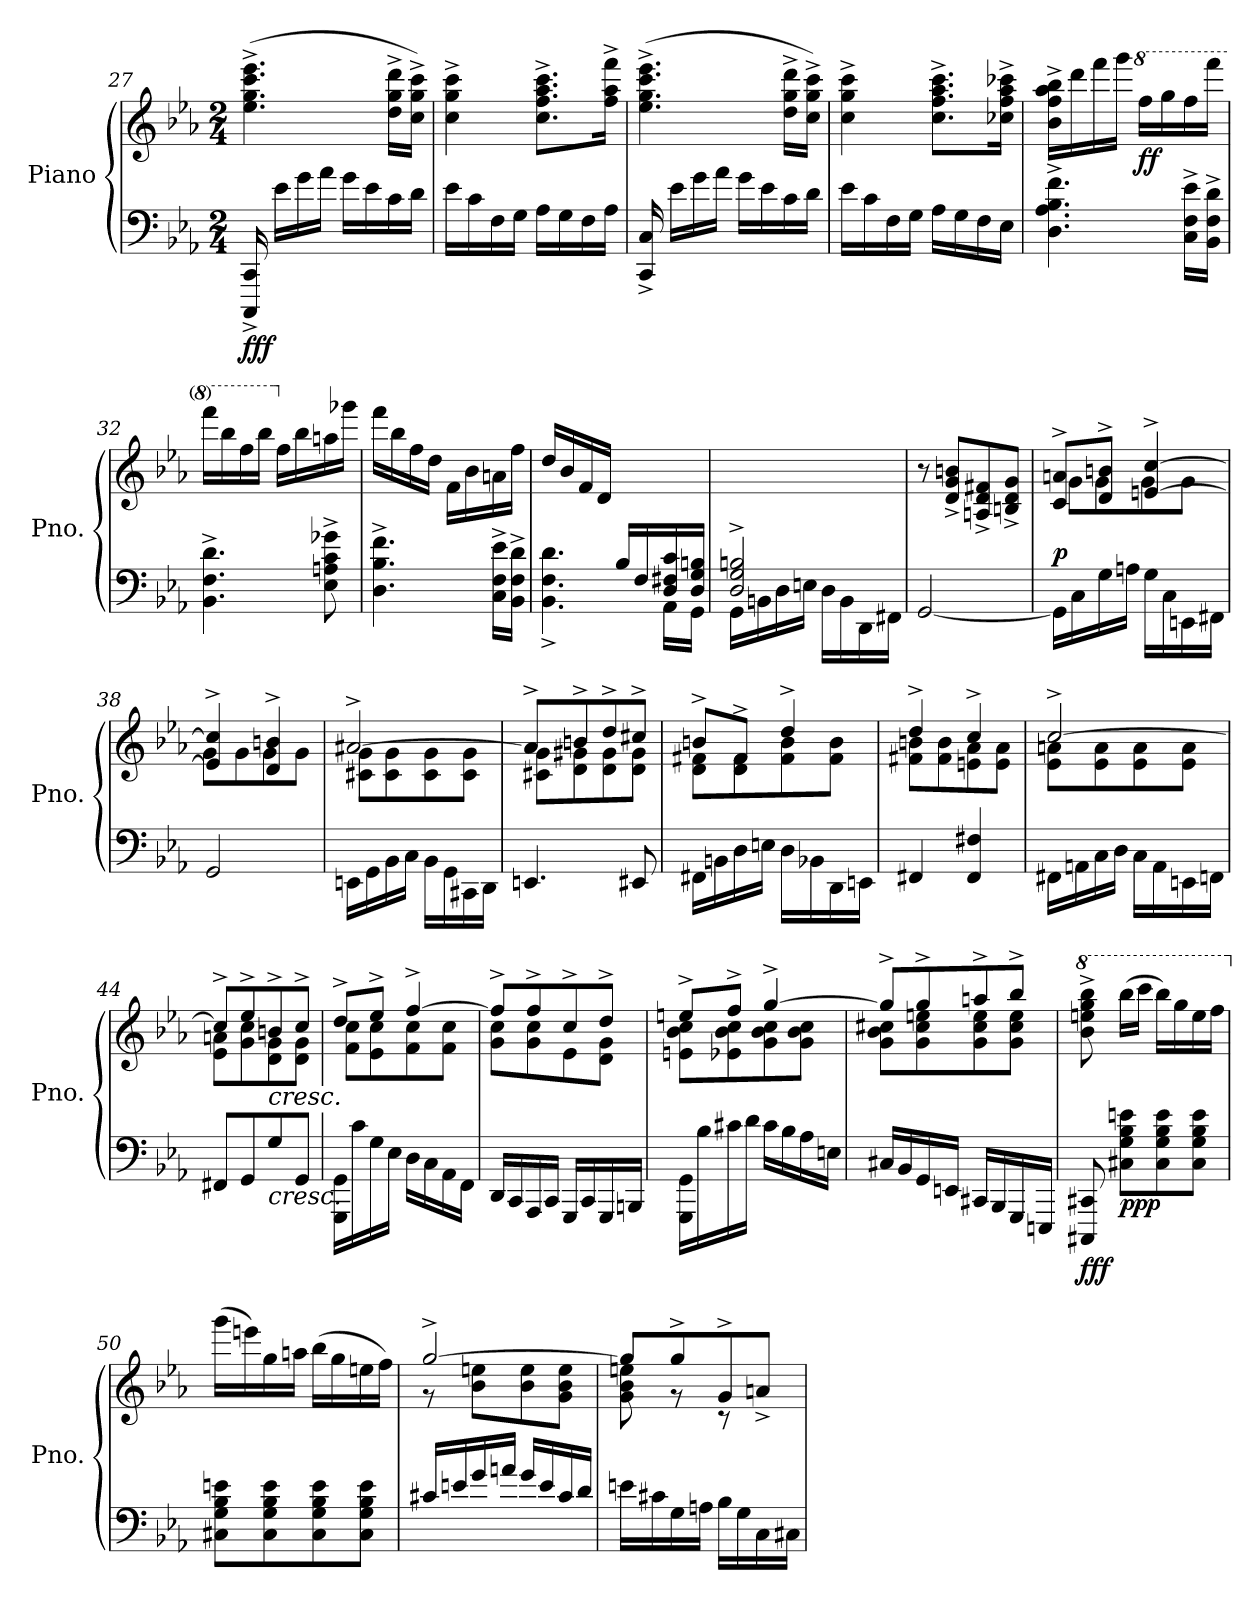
**kern	**kern	**dynam
*part1	*part1	*part1
*staff2	*staff1	*staff1/2
*I"Piano	*	*
*I'Pno.	*	*
*clefF4	*clefG2	*
*k[b-e-a-]	*k[b-e-a-]	*
*M2/4	*M2/4	*
=27	=27	=27
!	!	!LO:DY:b=2
!	!	!LO:DY:n=1:b
16CCC/^ 16CC/^	(>4.ee-\^ 4.gg\^ 4.ccc\^ 4.eee-\^	f ff
16e-\LL	.	.
16g\	.	.
16a-\JJ	.	.
16g\LL	.	.
16e-\	.	.
16c\	16dd\^ 16gg\^ 16ddd\^LL	.
16d\JJ	16cc\^ 16gg\^ 16ccc\^JJ)	.
=28	=28	=28
16e-\LL	4cc\^ 4gg\^ 4ccc\^	.
16c\	.	.
16F\	.	.
16G\JJ	.	.
16A-\LL	8.cc\^ 8.ff\^ 8.aa-\^ 8.ccc\^L	.
16G\	.	.
16F\	.	.
16A-\JJ	16ff\^ 16aa-\^ 16fff\^Jk	.
!!LO:PB:g=z
=29	=29	=29
16CC/^ 16C/^	(>4.ee-\^ 4.gg\^ 4.ccc\^ 4.eee-\^	.
16e-\LL	.	.
16g\	.	.
16a-\JJ	.	.
16g\LL	.	.
16e-\	.	.
16c\	16dd\^ 16gg\^ 16ddd\^LL	.
16d\JJ	16cc\^ 16gg\^ 16ccc\^JJ)	.
=30	=30	=30
16e-\LL	4cc\^ 4gg\^ 4ccc\^	.
16c\	.	.
16F\	.	.
16G\JJ	.	.
16A-\LL	8.cc\^ 8.ff\^ 8.aa-\^ 8.ccc\^L	.
16G\	.	.
16F\	.	.
16E-\JJ	16cc-X\^ 16ff\^ 16aa-\^ 16ccc-X\^Jk	.
=31	=31	=31
4.D\^ 4.A-\^ 4.B-\^ 4.f\^	16b-\^ 16ff\^ 16aa-\^ 16bb-\^LL	.
.	16ddd\	.
.	16fff\	.
.	16ggg\JJ	.
*	*8va	*
!	!	!LO:DY:b
.	16fff\LL	ff
.	16ggg\	.
16C\^ 16F\^ 16e-\^LL	16fff\	.
16BB-\^ 16F\^ 16d\^JJ	16ffff\JJ	.
=32	=32	=32
4.BB-\^ 4.F\^ 4.d\^	16ffff\LL	.
.	16bbb-\	.
.	16fff\	.
.	16bbb-\JJ	.
*	*X8va	*
.	16ff\LL	.
.	16bb-\	.
8E-\^ 8An\^ 8c\^ 8g-X\^	16aan\	.
.	16ggg-X\JJ	.
!!LO:LB:g=z
=33	=33	=33
4.D\^ 4.B-\^ 4.f\^	16fff\LL	.
.	16bb-\	.
.	16ff\	.
.	16dd\JJ	.
.	16f\LL	.
.	16b-\	.
16C\^ 16F\^ 16e-\^LL	16an\	.
16BB-\^ 16F\^ 16d\^JJ	16ff\JJ	.
=34	=34	=34
*^	*	*
4ryy	4.BB-\^ 4.F\^ 4.d\^	16dd/LL	.
.	.	16b-/	.
.	.	16f/	.
.	.	16d/JJ	.
16B-/LL	.	4ryy	.
16F/	.	.	.
16D/ 16F#X/ 16c/	16AA-\LL	.	.
16D/ 16G/ 16Bn/JJ	16GG\JJ	.	.
=35	=35	=35	=35
*	*	*MM110	*
2D/^ 2G/^ 2Bn/^	16GG\LL	2ryy	.
.	16BBn\	.	.
.	16D\	.	.
.	16En\JJ	.	.
.	16D\LL	.	.
.	16BB\	.	.
.	16DD\	.	.
.	16FF#X\JJ	.	.
*v	*v	*	*
=36	=36	=36
*	*MM100	*
*^	*	*
!	!	!	!LO:DY:b
!	!	!	!LO:DY:n=1:b
*v	*v	*	*
[2GG/	8r	mp p
.	8d/^ 8g/^ 8bn/^L	.
.	8An/^ 8d/^ 8f#X/^	.
.	8Bn/^ 8d/^ 8g/^J	.
=37	=37	=37
*	*^	*
!	!	!	!LO:DY:a=2
16GG\LL]	8c/^ 8an/^L	8g\L	p
16C\	.	.	.
16G\	8d/^ 8bn/^J	8g\	.
16An\JJ	.	.	.
16G\LL	[4en/^ [4cc/^	8g\	.
16C\	.	.	.
16EEn\	.	8g\J	.
16FF#X\JJ	.	.	.
!!LO:LB:g=z	!!
=38	=38	=38	=38
2GG/	4e/]^ 4cc/]^	8g\L	.
.	.	8g\	.
.	4d/^ 4bn/^	8g\	.
.	.	8g\J	.
=39	=39	=39	=39
16EEn\LL	[2a#X^/	8c#X\ 8g\L	.
16GG\	.	.	.
16BB-\	.	8c#\ 8g\	.
16C\JJ	.	.	.
16BB-\LL	.	8c#\ 8g\	.
16GG\	.	.	.
16CC#X\	.	8c#\ 8g\J	.
16DD\JJ	.	.	.
=40	=40	=40	=40
4.EEn/	8a#^/L]	8c#X\ 8g\L	.
.	8bn^/	8d\ 8g#X\	.
.	8dd^/	8d\ 8g#\	.
8EE#X/	8cc#X^/J	8d\ 8g#\J	.
=41	=41	=41	=41
*	*MM110	*	*
16FF#X\LL	8bn^/L	8d\ 8f#X\L	.
16BBn\	.	.	.
16D\	8f#^/J	8d\ 8f#\	.
16En\JJ	.	.	.
16D\LL	4dd^/	8f#\ 8b\	.
16BB-X\	.	.	.
16DD\	.	8f#\ 8b\J	.
16EEn\JJ	.	.	.
=42	=42	=42	=42
4FF#X/	4dd^/	8f#X\ 8bn\L	.
.	.	8f#\ 8b\	.
4FF#/ 4F#X/	4cc^/	8en\ 8a-\	.
.	.	8e\ 8a-\J	.
!!LO:LB:g=z	!!
=43	=43	=43	=43
16FF#X\LL	[2cc^/	8e-\ 8an\L	.
16AAn\	.	.	.
16C\	.	8e-\ 8a\	.
16D\JJ	.	.	.
16C\LL	.	8e-\ 8a\	.
16AA\	.	.	.
16EEn\	.	8e-\ 8a\J	.
16FFn\JJ	.	.	.
=44	=44	=44	=44
8FF#X/L	8cc^/L]	8e-\ 8an\L	.
*	*MM120	*	*
8GG/	8ee-^/	8g\ 8cc\	.
!	!LO:TX:b:i:t=cresc.	!	!
!LO:TX:b:i:t=cresc.	!	!	!
8G/	8bn^/	8d\ 8g\	.
8GG/J	8cc^/J	8d\ 8g\J	.
=45	=45	=45	=45
16GGG\ 16GG\LL	8dd^/L	8f\ 8cc\L	.
16c\	.	.	.
16G\	8ee-^/J	8e-\ 8cc\	.
16E-\JJ	.	.	.
16D\LL	[4ff^/	8f\ 8cc\	.
16C\	.	.	.
16AA-\	.	8f\ 8cc\J	.
16FF\JJ	.	.	.
=46	=46	=46	=46
16DD/LL	8ff^/L]	8g\ 8cc\L	.
16CC/	.	.	.
16AAA-/	8ff^/	8g\ 8cc\	.
16CC/JJ	.	.	.
16GGG/LL	8cc^/	8e-\	.
16CC/	.	.	.
16GGG/	8dd^/J	8d\ 8g\J	.
16BBBn/JJ	.	.	.
=47	=47	=47	=47
16GGG\ 16GG\LL	8een^/L	8en\ 8b-\ 8cc\L	.
16B-\	.	.	.
16c#X\	8ff^/J	8e-X\ 8b-\ 8cc\	.
16d\JJ	.	.	.
!	!	!	!LO:DY:b=2
!	!	!	!LO:DY:n=1:b
16c#\LL	[4gg^/	8g\ 8b-\ 8cc\	mf f
16B-\	.	.	.
16A-\	.	8g\ 8b-\ 8cc\J	.
16En\JJ	.	.	.
!!LO:LB:g=z	!!
=48	=48	=48	=48
16C#X/LL	8gg^/L]	8g\ 8b-\ 8cc#X\L	.
16BB-/	.	.	.
16GG/	8gg^/	8g\ 8cc#\ 8een\	.
16EEn/JJ	.	.	.
16CC#X/LL	8aan^/	8g\ 8cc#\ 8ee\	.
16BBB-/	.	.	.
16GGG/	8bb-^/J	8g\ 8cc#\ 8ee\J	.
16EEEn/JJ	.	.	.
*	*v	*v	*
=49	=49	=49
*	*8va	*
*	*MM40	*
!	!	!LO:DY:b=2
!	!	!LO:DY:n=1:b
8CCC#X/ 8CC#X/	8bb-\^ 8eeen\^ 8ggg\^ 8bbb-\^	f ff
*	*MM116	*
!	!	!LO:DY:n=2:b=2
!	!	!LO:DY:n=3:b
8C#X\ 8G\ 8B-\ 8en\L	(>16bbb-\LL	pp p
.	16cccc\JJ	.
8C#\ 8G\ 8B-\ 8e\	16bbb-\LL)	.
.	16ggg\	.
8C#\ 8G\ 8B-\ 8e\J	16eee\	.
.	16fff\JJ	.
=50	=50	=50
*	*X8va	*
8C#X\ 8G\ 8B-\ 8en\L	(>16ggg\LL	.
.	16eeen\)	.
8C#\ 8G\ 8B-\ 8e\	16gg\	.
.	16aan\JJ	.
8C#\ 8G\ 8B-\ 8e\	(>16bb-\LL	.
.	16gg\	.
8C#\ 8G\ 8B-\ 8e\J	16een\	.
.	16ff\JJ)	.
=51	=51	=51
*	*MM110	*
*	*^	*
16c#X/LL	[2gg^/	8r	.
16en/	.	.	.
16g/	.	8b-\ 8een\L	.
16an/JJ	.	.	.
16g/LL	.	8b-\ 8ee\	.
16e/	.	.	.
16c#/	.	8g\ 8b-\ 8ee\J	.
16d/JJ	.	.	.
!!LO:PB:g=z	!!
=52	=52	=52	=52
16en\LL	8gg/L]	8g\ 8b-\ 8een\	.
16c#X\	.	.	.
16G\	8gg^/	8r	.
16An\JJ	.	.	.
16B-\LL	8g^/	8r	.
16G\	.	.	.
16C\	8an^/J	8ryy	.
16C#X\JJ	.	.	.
*	*v	*v	*
=	=	=
*-	*-	*-
